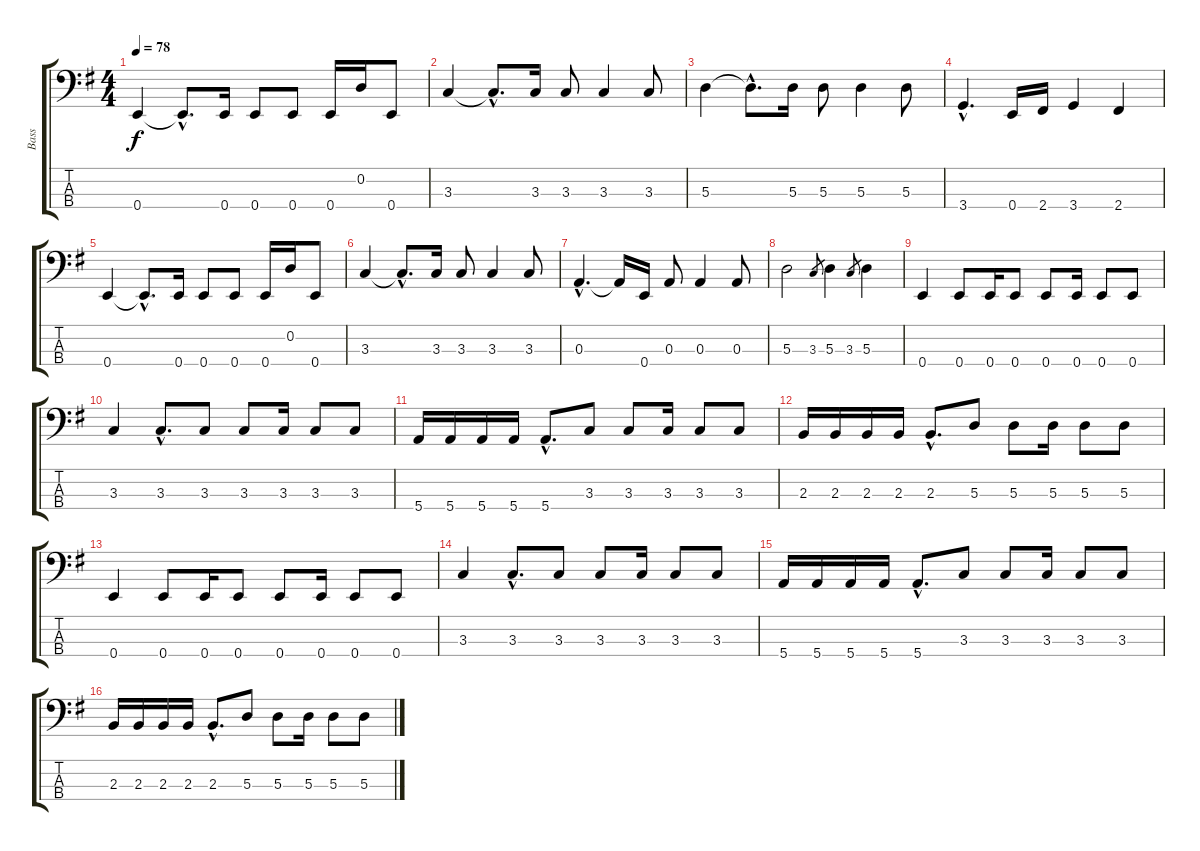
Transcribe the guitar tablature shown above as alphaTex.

\track ("Bass" "Bass") {instrument electricbassfinger}
\staff {score tabs}
\tuning (G2 D2 A1 E1) {hide}
\ts (4 4)
\tempo 78
\clef f4
\ks g
0.4.4{dy f} 0.4{hac t}.8{d} 0.4.16 0.4.8 0.4.8 0.4.16 0.2.16 0.4.8 |
3.3.4 3.3{hac t}.8{d} 3.3.16 3.3.8 3.3.4 3.3.8 |
5.3.4 5.3{hac t}.8{d} 5.3.16 5.3.8 5.3.4 5.3.8 |
3.4{hac}.4{d} 0.4.16 2.4.16 3.4.4 2.4.4 |
0.4.4 0.4{hac t}.8{d} 0.4.16 0.4.8 0.4.8 0.4.16 0.2.16 0.4.8 |
3.3.4 3.3{hac t}.8{d} 3.3.16 3.3.8 3.3.4 3.3.8 |
0.3{hac}.4{d} 0.3{t}.16 0.4.16 0.3.8 0.3.4 0.3.8 |
5.3.2 3.3.8{gr} 5.3.4 3.3.8{gr} 5.3.4 |
0.4.4 0.4.8 0.4.16 0.4.8 0.4.8 0.4.16 0.4.8 0.4.8 |
3.3.4 3.3{hac}.8{d} 3.3.8 3.3.8 3.3.16 3.3.8 3.3.8 |
5.4.16 5.4.16 5.4.16 5.4.16 5.4{hac}.8{d} 3.3.8 3.3.8 3.3.16 3.3.8 3.3.8 |
2.3.16 2.3.16 2.3.16 2.3.16 2.3{hac}.8{d} 5.3.8 5.3.8 5.3.16 5.3.8 5.3.8 |
0.4.4 0.4.8 0.4.16 0.4.8 0.4.8 0.4.16 0.4.8 0.4.8 |
3.3.4 3.3{hac}.8{d} 3.3.8 3.3.8 3.3.16 3.3.8 3.3.8 |
5.4.16 5.4.16 5.4.16 5.4.16 5.4{hac}.8{d} 3.3.8 3.3.8 3.3.16 3.3.8 3.3.8 |
2.3.16 2.3.16 2.3.16 2.3.16 2.3{hac}.8{d} 5.3.8 5.3.8 5.3.16 5.3.8 5.3.8
